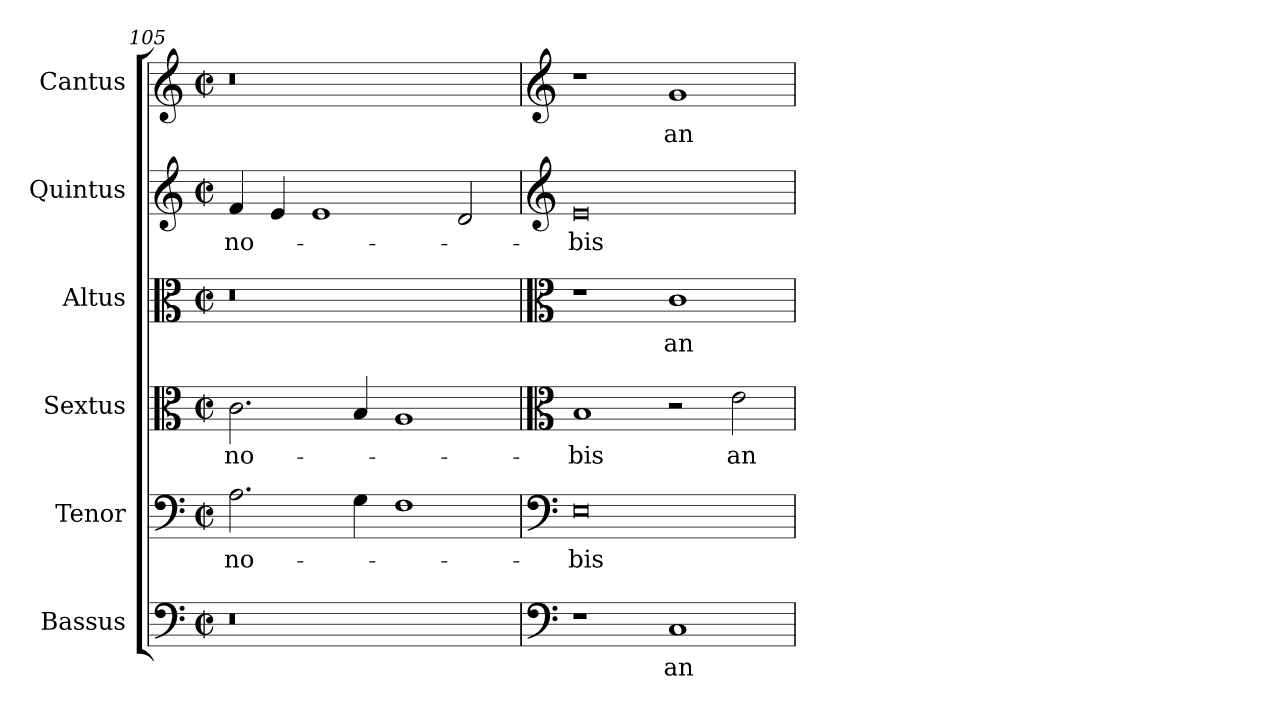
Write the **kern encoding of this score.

**kern	**text	**kern	**text	**kern	**text	**kern	**text	**kern	**text	**kern	**text
*part6	*part6	*part5	*part5	*part4	*part4	*part3	*part3	*part2	*part2	*part1	*part1
*staff6	*staff6	*staff5	*staff5	*staff4	*staff4	*staff3	*staff3	*staff2	*staff2	*staff1	*staff1
*I"Bassus	*	*I"Tenor	*	*I"Sextus	*	*I"Altus	*	*I"Quintus	*	*I"Cantus	*
*I'Bassus	*	*I'Tenor	*	*I'Sextus	*	*I'Altus	*	*I'Quintus	*	*I'Cantus	*
*clefF4	*	*clefF4	*	*clefC3	*	*clefC3	*	*clefG2	*	*clefG2	*
*M2/2	*	*M2/2	*	*M2/2	*	*M2/2	*	*M2/2	*	*M2/2	*
*met(c|)	*	*met(c|)	*	*met(c|)	*	*met(c|)	*	*met(c|)	*	*met(c|)	*
=105	=105	=105	=105	=105	=105	=105	=105	=105	=105	=105	=105
!	!	!	!LO:LY:b:cj	!	!LO:LY:b:cj	!	!	!	!LO:LY:b:cj	!	!
0r	.	2.A\	no-	2.c\	no-	0r	.	4f/	no-	0r	.
.	.	.	.	.	.	.	.	4e/	.	.	.
.	.	.	.	.	.	.	.	1e	.	.	.
.	.	4G\	.	4B/	.	.	.	.	.	.	.
.	.	1F	.	1A	.	.	.	.	.	.	.
.	.	.	.	.	.	.	.	2d/	.	.	.
!!LO:PB:g=z
=106	=106	=106	=106	=106	=106	=106	=106	=106	=106	=106	=106
*clefF4	*	*clefF4	*	*clefC3	*	*clefC3	*	*clefG2	*	*clefG2	*
!	!	!	!LO:LY:b:cj	!	!LO:LY:b:cj	!	!	!	!LO:LY:b:cj	!	!
1r	.	0E	-bis	1B	-bis	1r	.	0e	-bis	1r	.
!	!LO:LY:b:cj	!	!	!	!	!	!LO:LY:b:cj	!	!	!	!LO:LY:b:cj
1C	an-	.	.	2r	.	1c	an-	.	.	1g	an-
!	!	!	!	!	!LO:LY:b:cj	!	!	!	!	!	!
.	.	.	.	2e\	an-	.	.	.	.	.	.
=	=	=	=	=	=	=	=	=	=	=	=
*-	*-	*-	*-	*-	*-	*-	*-	*-	*-	*-	*-
